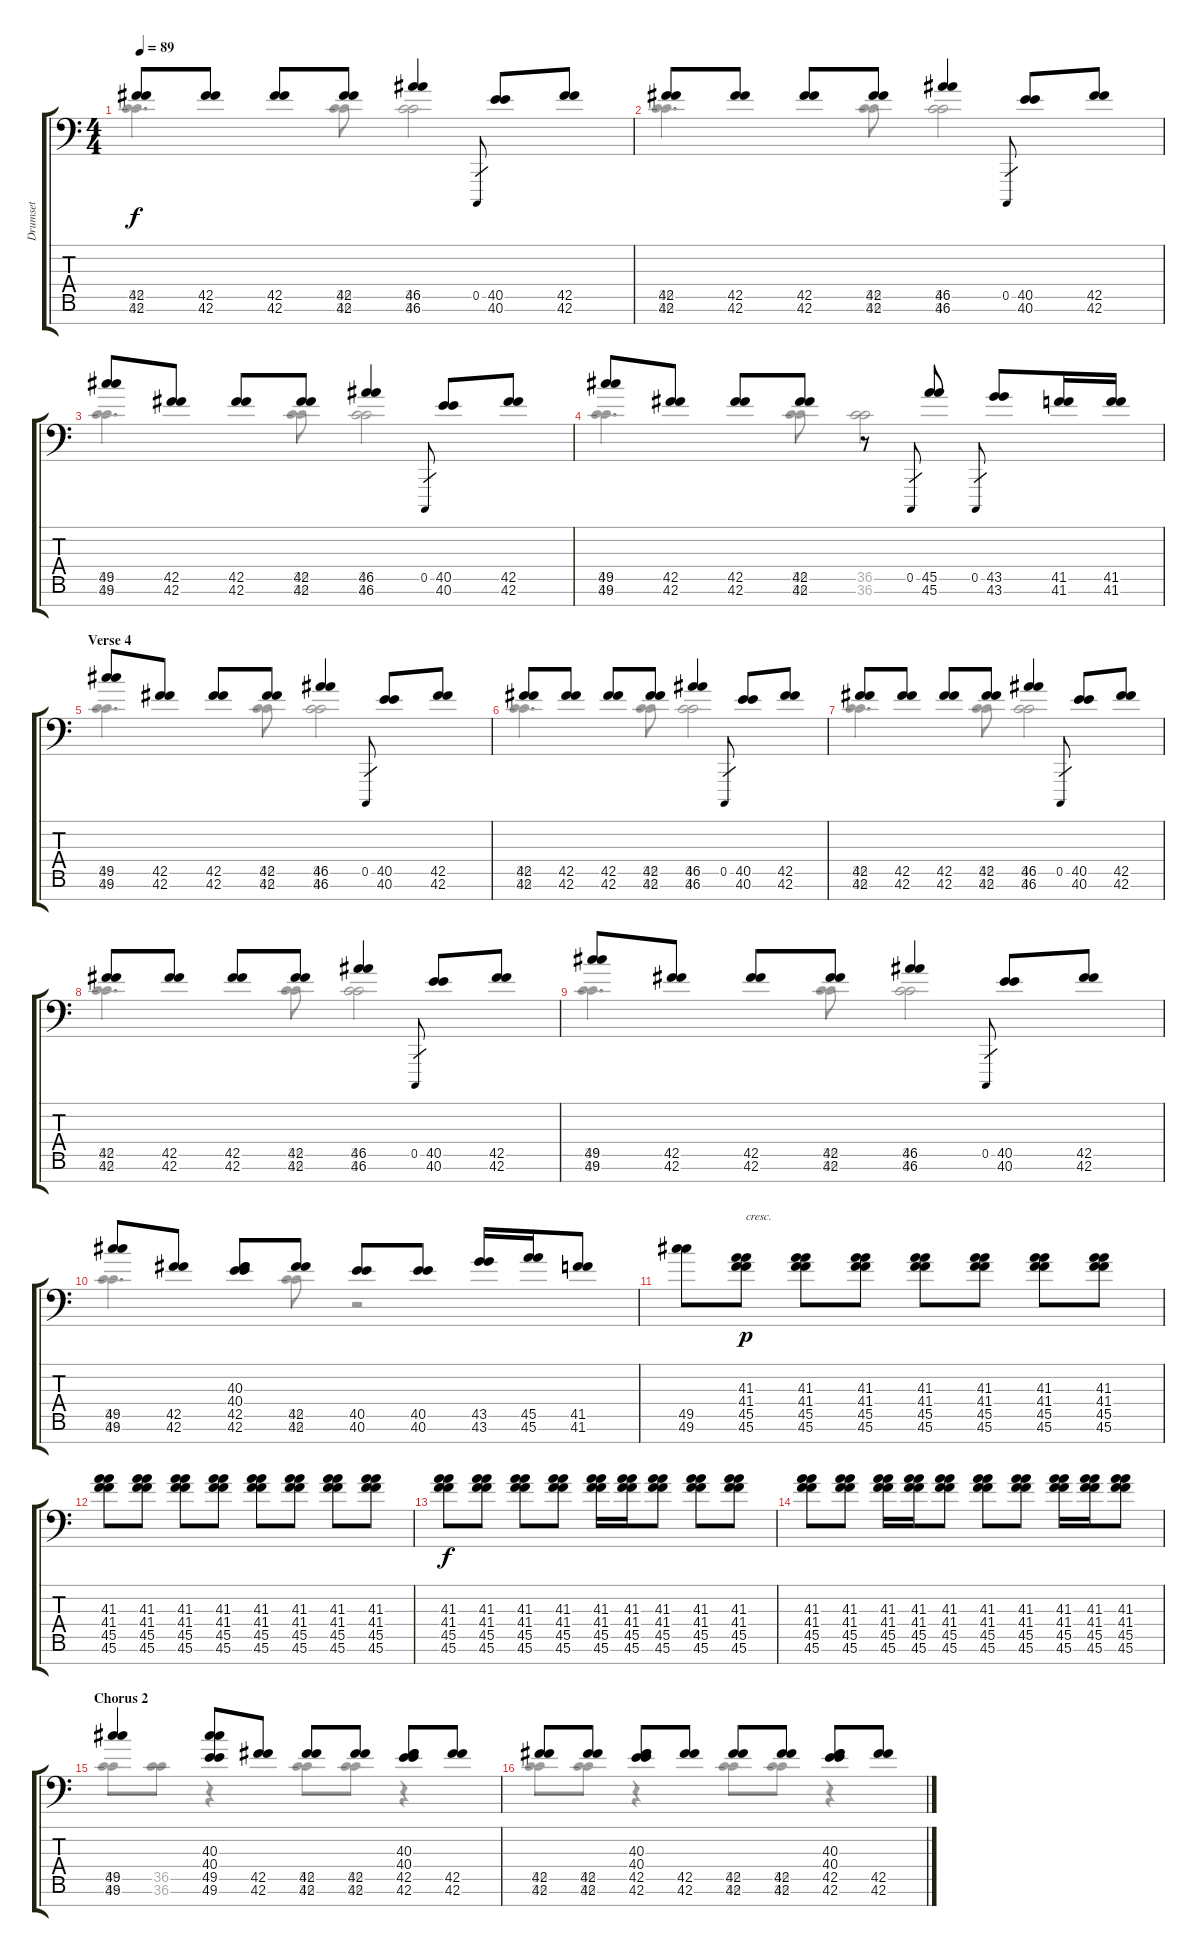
\track ("Drumset" "Drumset") {instrument acousticgrandpiano}
\staff {score tabs}
\tuning (C-1 C-1 C-1 C-1 C-1 C-1 C-1) {hide}
\voice
\ts (4 4)
\tempo 89
\clef f4
\ks c
(42.5 42.6).8{dy f} (42.5 42.6).8 (42.5 42.6).8 (42.5 42.6).8 (46.5 46.6).4 0.5.8{gr} (40.5 40.6).8 (42.5 42.6).8 |
(42.5 42.6).8 (42.5 42.6).8 (42.5 42.6).8 (42.5 42.6).8 (46.5 46.6).4 0.5.8{gr} (40.5 40.6).8 (42.5 42.6).8 |
(49.5 49.6).8 (42.5 42.6).8 (42.5 42.6).8 (42.5 42.6).8 (46.5 46.6).4 0.5.8{gr} (40.5 40.6).8 (42.5 42.6).8 |
(49.5 49.6).8 (42.5 42.6).8 (42.5 42.6).8 (42.5 42.6).8 r.8 0.5.8{gr} (45.5 45.6).8 0.5.8{gr} (43.5 43.6).8 (41.5 41.6).16 (41.5 41.6).16 |
\section ("" "Verse 4")
(49.5 49.6).8 (42.5 42.6).8 (42.5 42.6).8 (42.5 42.6).8 (46.5 46.6).4 0.5.8{gr} (40.5 40.6).8 (42.5 42.6).8 |
(42.5 42.6).8 (42.5 42.6).8 (42.5 42.6).8 (42.5 42.6).8 (46.5 46.6).4 0.5.8{gr} (40.5 40.6).8 (42.5 42.6).8 |
(42.5 42.6).8 (42.5 42.6).8 (42.5 42.6).8 (42.5 42.6).8 (46.5 46.6).4 0.5.8{gr} (40.5 40.6).8 (42.5 42.6).8 |
(42.5 42.6).8 (42.5 42.6).8 (42.5 42.6).8 (42.5 42.6).8 (46.5 46.6).4 0.5.8{gr} (40.5 40.6).8 (42.5 42.6).8 |
(49.5 49.6).8 (42.5 42.6).8 (42.5 42.6).8 (42.5 42.6).8 (46.5 46.6).4 0.5.8{gr} (40.5 40.6).8 (42.5 42.6).8 |
(49.5 49.6).8 (42.5 42.6).8 (40.3 40.4 42.5 42.6).8 (42.5 42.6).8 (40.5 40.6).8 (40.5 40.6).8 (43.5 43.6).16 (45.5 45.6).16 (41.5 41.6).8 |
(49.5 49.6).8 (41.3 41.4 45.5 45.6).8{txt "cresc." dy p} (41.3 41.4 45.5 45.6).8 (41.3 41.4 45.5 45.6).8 (41.3 41.4 45.5 45.6).8 (41.3 41.4 45.5 45.6).8 (41.3 41.4 45.5 45.6).8 (41.3 41.4 45.5 45.6).8 |
(41.3 41.4 45.5 45.6).8 (41.3 41.4 45.5 45.6).8 (41.3 41.4 45.5 45.6).8 (41.3 41.4 45.5 45.6).8 (41.3 41.4 45.5 45.6).8 (41.3 41.4 45.5 45.6).8 (41.3 41.4 45.5 45.6).8 (41.3 41.4 45.5 45.6).8 |
(41.3 41.4 45.5 45.6).8{dy f} (41.3 41.4 45.5 45.6).8 (41.3 41.4 45.5 45.6).8 (41.3 41.4 45.5 45.6).8 (41.3 41.4 45.5 45.6).16 (41.3 41.4 45.5 45.6).16 (41.3 41.4 45.5 45.6).8 (41.3 41.4 45.5 45.6).8 (41.3 41.4 45.5 45.6).8 |
(41.3 41.4 45.5 45.6).8 (41.3 41.4 45.5 45.6).8 (41.3 41.4 45.5 45.6).16 (41.3 41.4 45.5 45.6).16 (41.3 41.4 45.5 45.6).8 (41.3 41.4 45.5 45.6).8 (41.3 41.4 45.5 45.6).8 (41.3 41.4 45.5 45.6).16 (41.3 41.4 45.5 45.6).16 (41.3 41.4 45.5 45.6).8 |
\section ("" "Chorus 2")
(49.5 49.6).4 (40.3 40.4 49.5 49.6).8 (42.5 42.6).8 (42.5 42.6).8 (42.5 42.6).8 (40.3 40.4 42.5 42.6).8 (42.5 42.6).8 |
(42.5 42.6).8 (42.5 42.6).8 (40.3 40.4 42.5 42.6).8 (42.5 42.6).8 (42.5 42.6).8 (42.5 42.6).8 (40.3 40.4 42.5 42.6).8 (42.5 42.6).8
\voice
\clef f4
\ottava regular
\simile none
\ks c
(36.5 36.6).4{d dy f} (36.5 36.6).8 (36.5 36.6).2 |
(36.5 36.6).4{d} (36.5 36.6).8 (36.5 36.6).2 |
(36.5 36.6).4{d} (36.5 36.6).8 (36.5 36.6).2 |
(36.5 36.6).4{d} (36.5 36.6).8 (36.5 36.6).2 |
(36.5 36.6).4{d} (36.5 36.6).8 (36.5 36.6).2 |
(36.5 36.6).4{d} (36.5 36.6).8 (36.5 36.6).2 |
(36.5 36.6).4{d} (36.5 36.6).8 (36.5 36.6).2 |
(36.5 36.6).4{d} (36.5 36.6).8 (36.5 36.6).2 |
(36.5 36.6).4{d} (36.5 36.6).8 (36.5 36.6).2 |
(36.5 36.6).4{d} (36.5 36.6).8 r.2 |
|
|
|
|
(36.5 36.6).8 (36.5 36.6).8 r.4 (36.5 36.6).8 (36.5 36.6).8 r.4 |
(36.5 36.6).8 (36.5 36.6).8 r.4 (36.5 36.6).8 (36.5 36.6).8 r.4
